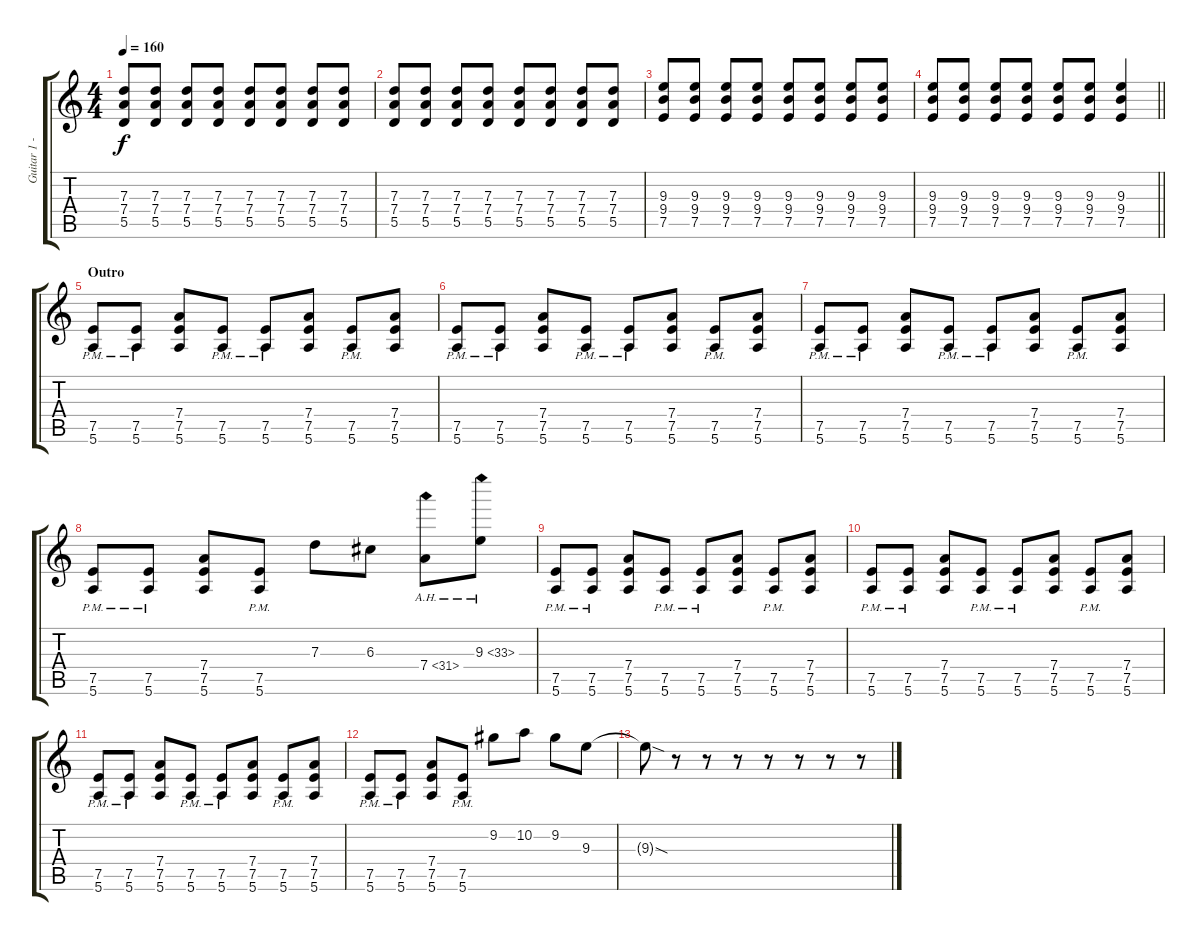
\track ("Guitar 1 - Raka" "Guitar 1 -") {instrument distortionguitar}
\staff {score tabs}
\tuning (E4 B3 G3 D3 A2 E2) {hide}
\ts (4 4)
\tempo 160
\clef g2
\ks c
(7.3 7.4 5.5).8{dy f} (7.3 7.4 5.5).8 (7.3 7.4 5.5).8 (7.3 7.4 5.5).8 (7.3 7.4 5.5).8 (7.3 7.4 5.5).8 (7.3 7.4 5.5).8 (7.3 7.4 5.5).8 |
(7.3 7.4 5.5).8 (7.3 7.4 5.5).8 (7.3 7.4 5.5).8 (7.3 7.4 5.5).8 (7.3 7.4 5.5).8 (7.3 7.4 5.5).8 (7.3 7.4 5.5).8 (7.3 7.4 5.5).8 |
(9.3 9.4 7.5).8 (9.3 9.4 7.5).8 (9.3 9.4 7.5).8 (9.3 9.4 7.5).8 (9.3 9.4 7.5).8 (9.3 9.4 7.5).8 (9.3 9.4 7.5).8 (9.3 9.4 7.5).8 |
\barLineRight lightlight
(9.3 9.4 7.5).8 (9.3 9.4 7.5).8 (9.3 9.4 7.5).8 (9.3 9.4 7.5).8 (9.3 9.4 7.5).8 (9.3 9.4 7.5).8 (9.3 9.4 7.5).4 |
\section ("" "Outro")
(7.5{pm} 5.6{pm}).8 (7.5{pm} 5.6{pm}).8 (7.4 7.5 5.6).8 (7.5{pm} 5.6{pm}).8 (7.5{pm} 5.6{pm}).8 (7.4 7.5 5.6).8 (7.5{pm} 5.6{pm}).8 (7.4 7.5 5.6).8 |
(7.5{pm} 5.6{pm}).8 (7.5{pm} 5.6{pm}).8 (7.4 7.5 5.6).8 (7.5{pm} 5.6{pm}).8 (7.5{pm} 5.6{pm}).8 (7.4 7.5 5.6).8 (7.5{pm} 5.6{pm}).8 (7.4 7.5 5.6).8 |
(7.5{pm} 5.6{pm}).8 (7.5{pm} 5.6{pm}).8 (7.4 7.5 5.6).8 (7.5{pm} 5.6{pm}).8 (7.5{pm} 5.6{pm}).8 (7.4 7.5 5.6).8 (7.5{pm} 5.6{pm}).8 (7.4 7.5 5.6).8 |
(7.5{pm} 5.6{pm}).8 (7.5{pm} 5.6{pm}).8 (7.4 7.5 5.6).8 (7.5{pm} 5.6{pm}).8 7.3.8 6.3.8 7.4{ah 24}.8 9.3{ah 24}.8 |
(7.5{pm} 5.6{pm}).8 (7.5{pm} 5.6{pm}).8 (7.4 7.5 5.6).8 (7.5{pm} 5.6{pm}).8 (7.5{pm} 5.6{pm}).8 (7.4 7.5 5.6).8 (7.5{pm} 5.6{pm}).8 (7.4 7.5 5.6).8 |
(7.5{pm} 5.6{pm}).8 (7.5{pm} 5.6{pm}).8 (7.4 7.5 5.6).8 (7.5{pm} 5.6{pm}).8 (7.5{pm} 5.6{pm}).8 (7.4 7.5 5.6).8 (7.5{pm} 5.6{pm}).8 (7.4 7.5 5.6).8 |
(7.5{pm} 5.6{pm}).8 (7.5{pm} 5.6{pm}).8 (7.4 7.5 5.6).8 (7.5{pm} 5.6{pm}).8 (7.5{pm} 5.6{pm}).8 (7.4 7.5 5.6).8 (7.5{pm} 5.6{pm}).8 (7.4 7.5 5.6).8 |
(7.5{pm} 5.6{pm}).8 (7.5{pm} 5.6{pm}).8 (7.4 7.5 5.6).8 (7.5{pm} 5.6{pm}).8 9.2.8 10.2.8 9.2.8 9.3.8 |
9.3{sod t}.8 r.8 r.8 r.8 r.8 r.8 r.8 r.8
